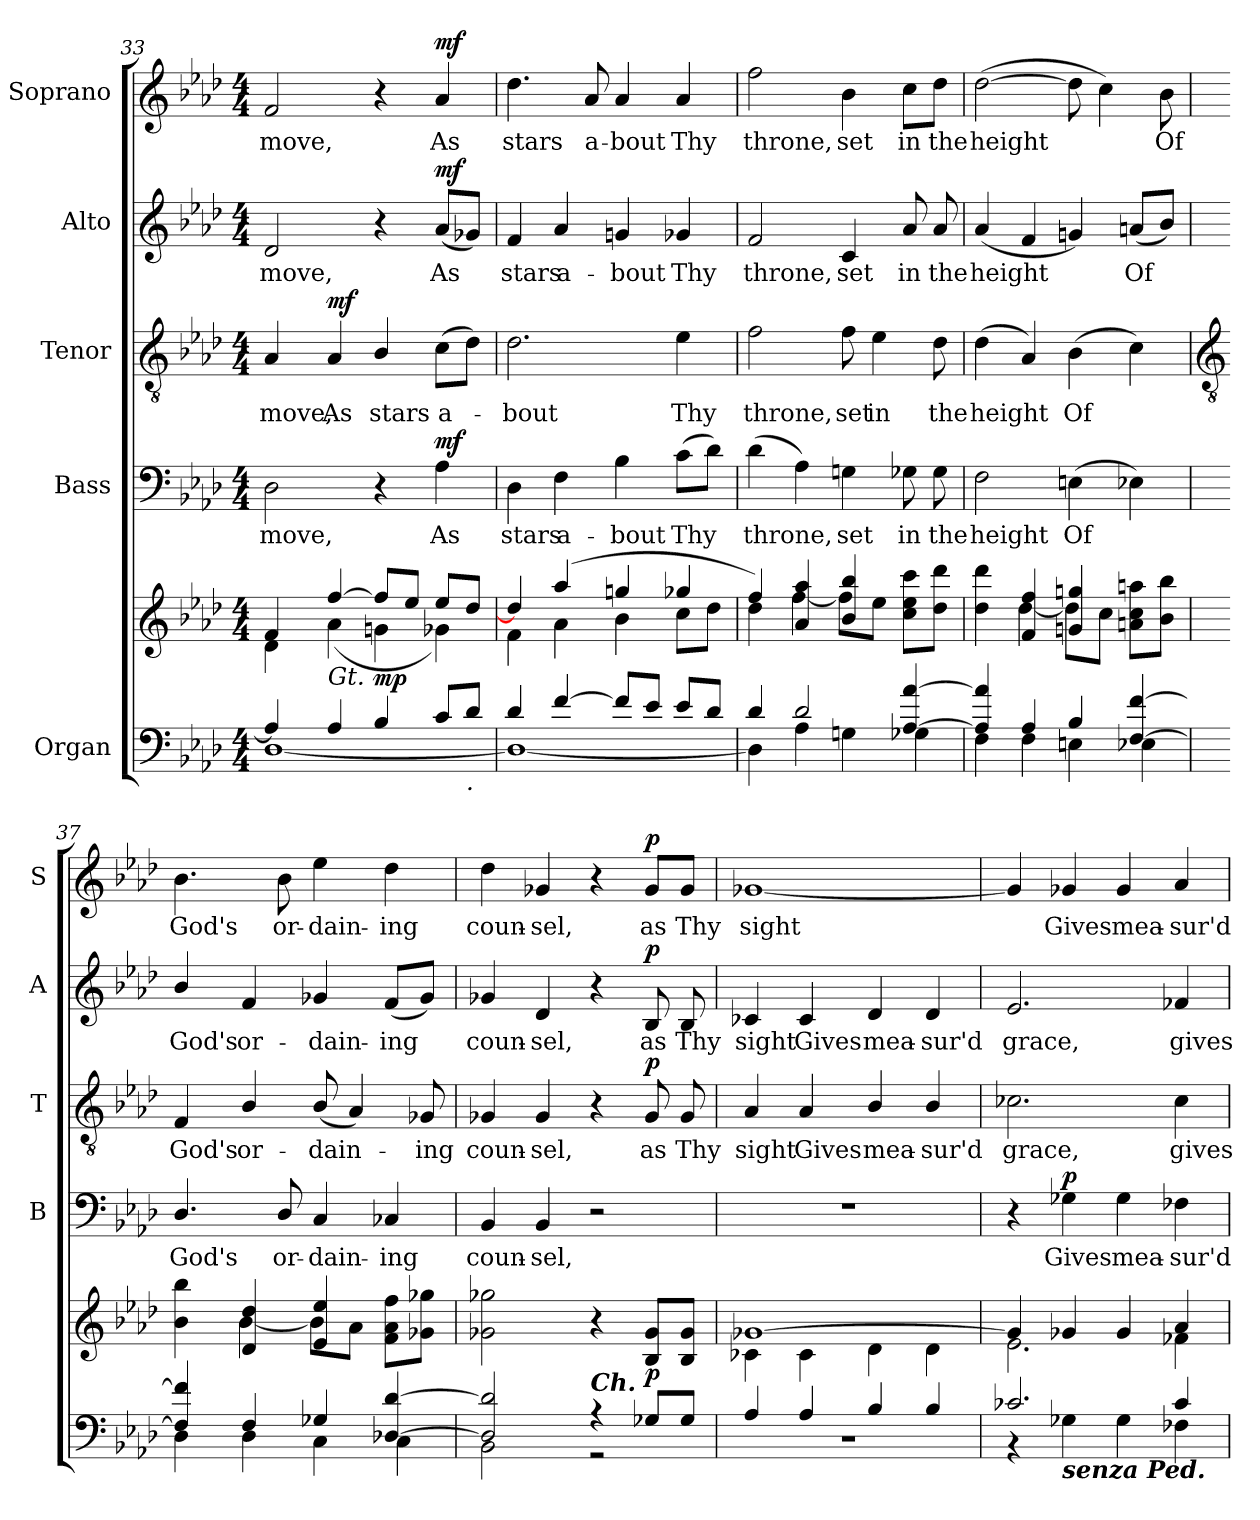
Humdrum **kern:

**kern	**kern	**dynam	**kern	**text	**dynam	**kern	**text	**dynam	**kern	**text	**dynam	**kern	**text	**dynam
*part5	*part5	*part5	*part4	*part4	*part4	*part3	*part3	*part3	*part2	*part2	*part2	*part1	*part1	*part1
*staff6	*staff5	*staff5/6	*staff4	*staff4	*staff4	*staff3	*staff3	*staff3	*staff2	*staff2	*staff2	*staff1	*staff1	*staff1
*I"Organ	*	*	*I"Bass	*	*	*I"Tenor	*	*	*I"Alto	*	*	*I"Soprano	*	*
*	*	*	*I'B	*	*	*I'T	*	*	*I'A	*	*	*I'S	*	*
!!LO:LB:g=z
*clefF4	*clefG2	*	*clefF4	*	*	*clefGv2	*	*	*clefG2	*	*	*clefG2	*	*
*k[b-e-a-d-]	*k[b-e-a-d-]	*	*k[b-e-a-d-]	*	*	*k[b-e-a-d-]	*	*	*k[b-e-a-d-]	*	*	*k[b-e-a-d-]	*	*
*A-:	*A-:	*	*A-:	*	*	*A-:	*	*	*A-:	*	*	*A-:	*	*
*M4/4	*M4/4	*	*M4/4	*	*	*M4/4	*	*	*M4/4	*	*	*M4/4	*	*
=33	=33	=33	=33	=33	=33	=33	=33	=33	=33	=33	=33	=33	=33	=33
*^	*^	*	*	*	*	*	*	*	*	*	*	*	*	*
!	!	!	!	!	!	!LO:LY:b	!	!	!LO:LY:b	!	!	!LO:LY:b	!	!	!LO:LY:b	!
4A-/]	[1D-\	4f/	4d-\	.	2D-	move,	.	4A-	move,	.	2d-	move,	.	2f	move,	.
!	!	!LO:TX:b:i:t=Gt.	!	!	!	!	!	!	!	!	!	!	!	!	!	!
!	!	!	!	!	!	!	!	!	!LO:LY:b	!LO:DY:b	!	!	!	!	!	!
4A-/	.	[4ff/	(<4a-\	.	.	.	.	4A-	As	mf	.	.	.	.	.	.
!	!	!	!	!LO:DY:b	!	!	!	!	!LO:LY:b	!	!	!	!	!	!	!
4B-/	.	8ff/L]	4gn\	mp	4r	.	.	4B-/	stars	.	4r	.	.	4r	.	.
.	.	8ee-/J	.	.	.	.	.	.	.	.	.	.	.	.	.	.
!	!	!	!	!	!	!LO:LY:b	!LO:DY:b	!	!LO:LY:b	!	!	!LO:LY:b	!LO:DY:b	!	!LO:LY:b	!LO:DY:b
8c/L	.	8ee-/L	4g-X\)	.	4A-	As	mf	(>8cL	a-	.	(<8a-L	As	mf	4a-	As	mf
!LO:TX:b:i:t=.	!	!	!	!	!	!	!	!	!	!	!	!	!	!	!	!
8d-/J	.	8dd-/J	.	.	.	.	.	8d-J)	.	.	8g-XJ)	.	.	.	.	.
=34	=34	=34	=34	=34	=34	=34	=34	=34	=34	=34	=34	=34	=34	=34	=34	=34
!	!	!	!	!	!	!LO:LY:b	!	!	!LO:LY:b	!	!	!LO:LY:b	!	!	!LO:LY:b	!
4d-/	1D-\_	4dd-/]	4f\	.	4D-	stars	.	2.d-	bout	.	4f	stars	.	4.dd-	stars	.
!	!	!	!	!	!	!LO:LY:b	!	!	!	!	!	!LO:LY:b	!	!	!	!
[4f/	.	(>4aa-/	4a-\	.	4F	a-	.	.	.	.	4a-	a-	.	.	.	.
!	!	!	!	!	!	!	!	!	!	!	!	!	!	!	!LO:LY:b	!
.	.	.	.	.	.	.	.	.	.	.	.	.	.	8a-	a-	.
!	!	!	!	!	!	!LO:LY:b	!	!	!	!	!	!LO:LY:b	!	!	!LO:LY:b	!
8f/L]	.	4ggn/	4b-\	.	4B-	-bout	.	.	.	.	4gn	-bout	.	4a-	-bout	.
8e-/J	.	.	.	.	.	.	.	.	.	.	.	.	.	.	.	.
!	!	!	!	!	!	!LO:LY:b	!	!	!LO:LY:b	!	!	!LO:LY:b	!	!	!LO:LY:b	!
8e-/L	.	4gg-X/	8cc\L	.	(>8cL	Thy	.	4e-	Thy	.	4g-X	Thy	.	4a-	Thy	.
8d-/J	.	.	8dd-\J	.	8d-J)	.	.	.	.	.	.	.	.	.	.	.
=35	=35	=35	=35	=35	=35	=35	=35	=35	=35	=35	=35	=35	=35	=35	=35	=35
!	!	!	!	!	!	!LO:LY:b	!	!	!LO:LY:b	!	!	!LO:LY:b	!	!	!LO:LY:b	!
4d-/	4D-\]	4ff/)	4dd-\	.	(>4d-	throne,	.	2f	throne,	.	2f	throne,	.	2ff	throne,	.
2d-/	4A-\	4a-/ 4aa-/	[4ff\	.	4A-)	.	.	.	.	.	.	.	.	.	.	.
!	!	!	!	!	!	!LO:LY:b	!	!	!LO:LY:b	!	!	!LO:LY:b	!	!	!LO:LY:b	!
.	4Gn\	4b-/ 4bb-/	8ff\L]	.	4Gn	set	.	8f	set	.	4c	set	.	4b-	set	.
!	!	!	!	!	!	!	!	!	!LO:LY:b	!	!	!	!	!	!	!
.	.	.	8ee-\J	.	.	.	.	4e-	in	.	.	.	.	.	.	.
!	!	!	!	!	!	!LO:LY:b	!	!	!	!	!	!LO:LY:b	!	!	!LO:LY:b	!
[4A-/ [4a-/	4G-X\	8cc\ 8ee-\ 8ccc\L	4ryy	.	8G-X	in	.	.	.	.	8a-	in	.	8cc\L	in	.
!	!	!	!	!	!	!LO:LY:b	!	!	!LO:LY:b	!	!	!LO:LY:b	!	!	!LO:LY:b	!
.	.	8dd-\ 8ddd-\J	.	.	8G-	the	.	8d-	the	.	8a-	the	.	8dd-\J	the	.
=36	=36	=36	=36	=36	=36	=36	=36	=36	=36	=36	=36	=36	=36	=36	=36	=36
!	!	!	!	!	!	!LO:LY:b	!	!	!LO:LY:b	!	!	!LO:LY:b	!	!	!LO:LY:b	!
4A-/] 4a-/]	4F\	4dd-\ 4ddd-\	4ryy	.	2F	height	.	(<4d-	height	.	(<4a-	height	.	(>[2dd-	height	.
4A-/	4F\	4f/ 4ff/	[4dd-\	.	.	.	.	4A-)	.	.	4f	.	.	.	.	.
!	!	!	!	!	!	!LO:LY:b	!	!	!LO:LY:b	!	!	!	!	!	!	!
4B-/	4En\	4gn/ 4ggn/	8dd-\L]	.	(>4En	Of	.	(>4B-	Of	.	4gn)	.	.	8dd-]	.	.
.	.	.	8cc\J	.	.	.	.	.	.	.	.	.	.	4cc)	.	.
!	!	!	!	!	!	!	!	!	!	!	!	!LO:LY:b	!	!	!	!
[4F/ [4f/	4E-X\	8an\ 8cc\ 8aan\L	4ryy	.	4E-X)	.	.	4c)	.	.	(<8anL	Of	.	.	.	.
!	!	!	!	!	!	!	!	!	!	!	!	!	!	!	!LO:LY:b	!
.	.	8b-\ 8bb-\J	.	.	.	.	.	.	.	.	8b-J)	.	.	8b-	Of	.
!!LO:LB:g=z
=37	=37	=37	=37	=37	=37	=37	=37	=37	=37	=37	=37	=37	=37	=37	=37	=37
*	*	*	*	*	*	*	*	*clefGv2	*	*	*	*	*	*	*	*
!	!	!	!	!	!	!LO:LY:b	!	!	!LO:LY:b	!	!	!LO:LY:b	!	!	!LO:LY:b	!
4F/] 4f/]	4D-\	4b-\ 4bb-\	4ryy	.	4.D-/	God's	.	4F	God's	.	4b-/	God's	.	4.b-	God's	.
!	!	!	!	!	!	!	!	!	!LO:LY:b	!	!	!LO:LY:b	!	!	!	!
4F/	4D-\	4d-/ 4dd-/	[4b-\	.	.	.	.	4B-/	or-	.	4f	or-	.	.	.	.
!	!	!	!	!	!	!LO:LY:b	!	!	!	!	!	!	!	!	!LO:LY:b	!
.	.	.	.	.	8D-/	or-	.	.	.	.	.	.	.	8b-	or-	.
!	!	!	!	!	!	!LO:LY:b	!	!	!LO:LY:b	!	!	!LO:LY:b	!	!	!LO:LY:b	!
4G-X/	4C\	4e-/ 4ee-/	8b-\L]	.	4C	-dain-	.	(<8B-/	-dain-	.	4g-X	-dain-	.	4ee-	-dain-	.
.	.	.	8a-\J	.	.	.	.	4A-)	.	.	.	.	.	.	.	.
!	!	!	!	!	!	!LO:LY:b	!	!	!	!	!	!LO:LY:b	!	!	!LO:LY:b	!
[4D-X/ [4d-/	4C\	8f\ 8a-\ 8ff\L	4ryy	.	4C-X	-ing	.	.	.	.	(<8fL	-ing	.	4dd-	-ing	.
!	!	!	!	!	!	!	!	!	!LO:LY:b	!	!	!	!	!	!	!
.	.	8g-X\ 8gg-X\J	.	.	.	.	.	8G-X	ing	.	8g-J)	.	.	.	.	.
=38	=38	=38	=38	=38	=38	=38	=38	=38	=38	=38	=38	=38	=38	=38	=38	=38
!	!	!	!	!	!	!LO:LY:b	!	!	!LO:LY:b	!	!	!LO:LY:b	!	!	!LO:LY:b	!
2D-/] 2d-/]	2BB-\	2g-X\ 2gg-X\	2ryy	.	4BB-	coun-	.	4G-X	coun-	.	4g-X	coun-	.	4dd-	coun-	.
!	!	!	!	!	!	!LO:LY:b	!	!	!LO:LY:b	!	!	!LO:LY:b	!	!	!LO:LY:b	!
.	.	.	.	.	4BB-	-sel,	.	4G-	-sel,	.	4d-	-sel,	.	4g-X	-sel,	.
!LO:TX:a:Bi:t=Ch.	!	!	!	!	!	!	!	!	!	!	!	!	!	!	!	!
4r	2r	4r	2ryy	.	2r	.	.	4r	.	.	4r	.	.	4r	.	.
!	!	!	!	!LO:DY:b	!	!	!	!	!LO:LY:b	!LO:DY:b	!	!LO:LY:b	!LO:DY:b	!	!LO:LY:b	!LO:DY:b
8G-X/L	.	8B-/ 8g-/L	.	p	.	.	.	8G-	as	p	8B-	as	p	8g-/L	as	p
!	!	!	!	!	!	!	!	!	!LO:LY:b	!	!	!LO:LY:b	!	!	!LO:LY:b	!
8G-/J	.	8B-/ 8g-/J	.	.	.	.	.	8G-	Thy	.	8B-	Thy	.	8g-/J	Thy	.
=39	=39	=39	=39	=39	=39	=39	=39	=39	=39	=39	=39	=39	=39	=39	=39	=39
!	!	!	!	!	!	!	!	!	!LO:LY:b	!	!	!LO:LY:b	!	!	!LO:LY:b	!
4A-/	1r	[1g-X/	4c-X\	.	1r	.	.	4A-	sight	.	4c-X	sight	.	[1g-X	sight	.
!	!	!	!	!	!	!	!	!	!LO:LY:b	!	!	!LO:LY:b	!	!	!	!
4A-/	.	.	4c-\	.	.	.	.	4A-	Gives	.	4c-	Gives	.	.	.	.
!	!	!	!	!	!	!	!	!	!LO:LY:b	!	!	!LO:LY:b	!	!	!	!
4B-/	.	.	4d-\	.	.	.	.	4B-/	mea-	.	4d-	mea-	.	.	.	.
!	!	!	!	!	!	!	!	!	!LO:LY:b	!	!	!LO:LY:b	!	!	!	!
4B-/	.	.	4d-\	.	.	.	.	4B-/	-sur'd	.	4d-	-sur'd	.	.	.	.
=40	=40	=40	=40	=40	=40	=40	=40	=40	=40	=40	=40	=40	=40	=40	=40	=40
!	!	!	!	!	!	!	!	!	!LO:LY:b	!	!	!LO:LY:b	!	!	!	!
2.c-X/	4r	4g-/]	2.e-\	.	4r	.	.	2.c-X	grace,	.	2.e-	grace,	.	4g-]	.	.
!	!LO:TX:b:Bi:t=senza Ped.	!	!	!	!	!	!	!	!	!	!	!	!	!	!	!
!	!	!	!	!	!	!LO:LY:b	!LO:DY:b	!	!	!	!	!	!	!	!LO:LY:b	!
.	4G-X\	4g-/	.	.	4G-X	Gives	p	.	.	.	.	.	.	4g-	Gives	.
!	!	!	!	!	!	!LO:LY:b	!	!	!	!	!	!	!	!	!LO:LY:b	!
.	4G-\	4g-/	.	.	4G-	mea-	.	.	.	.	.	.	.	4g-	mea-	.
!	!	!	!	!	!	!LO:LY:b	!	!	!LO:LY:b	!	!	!LO:LY:b	!	!	!LO:LY:b	!
4c-/	4F-X\	4a-/	4f-X\	.	4F-X	-sur'd	.	4c-	gives	.	4f-X	gives	.	4a-	-sur'd	.
*v	*v	*	*	*	*	*	*	*	*	*	*	*	*	*	*	*
*	*v	*v	*	*	*	*	*	*	*	*	*	*	*	*	*
=	=	=	=	=	=	=	=	=	=	=	=	=	=	=
*-	*-	*-	*-	*-	*-	*-	*-	*-	*-	*-	*-	*-	*-	*-
